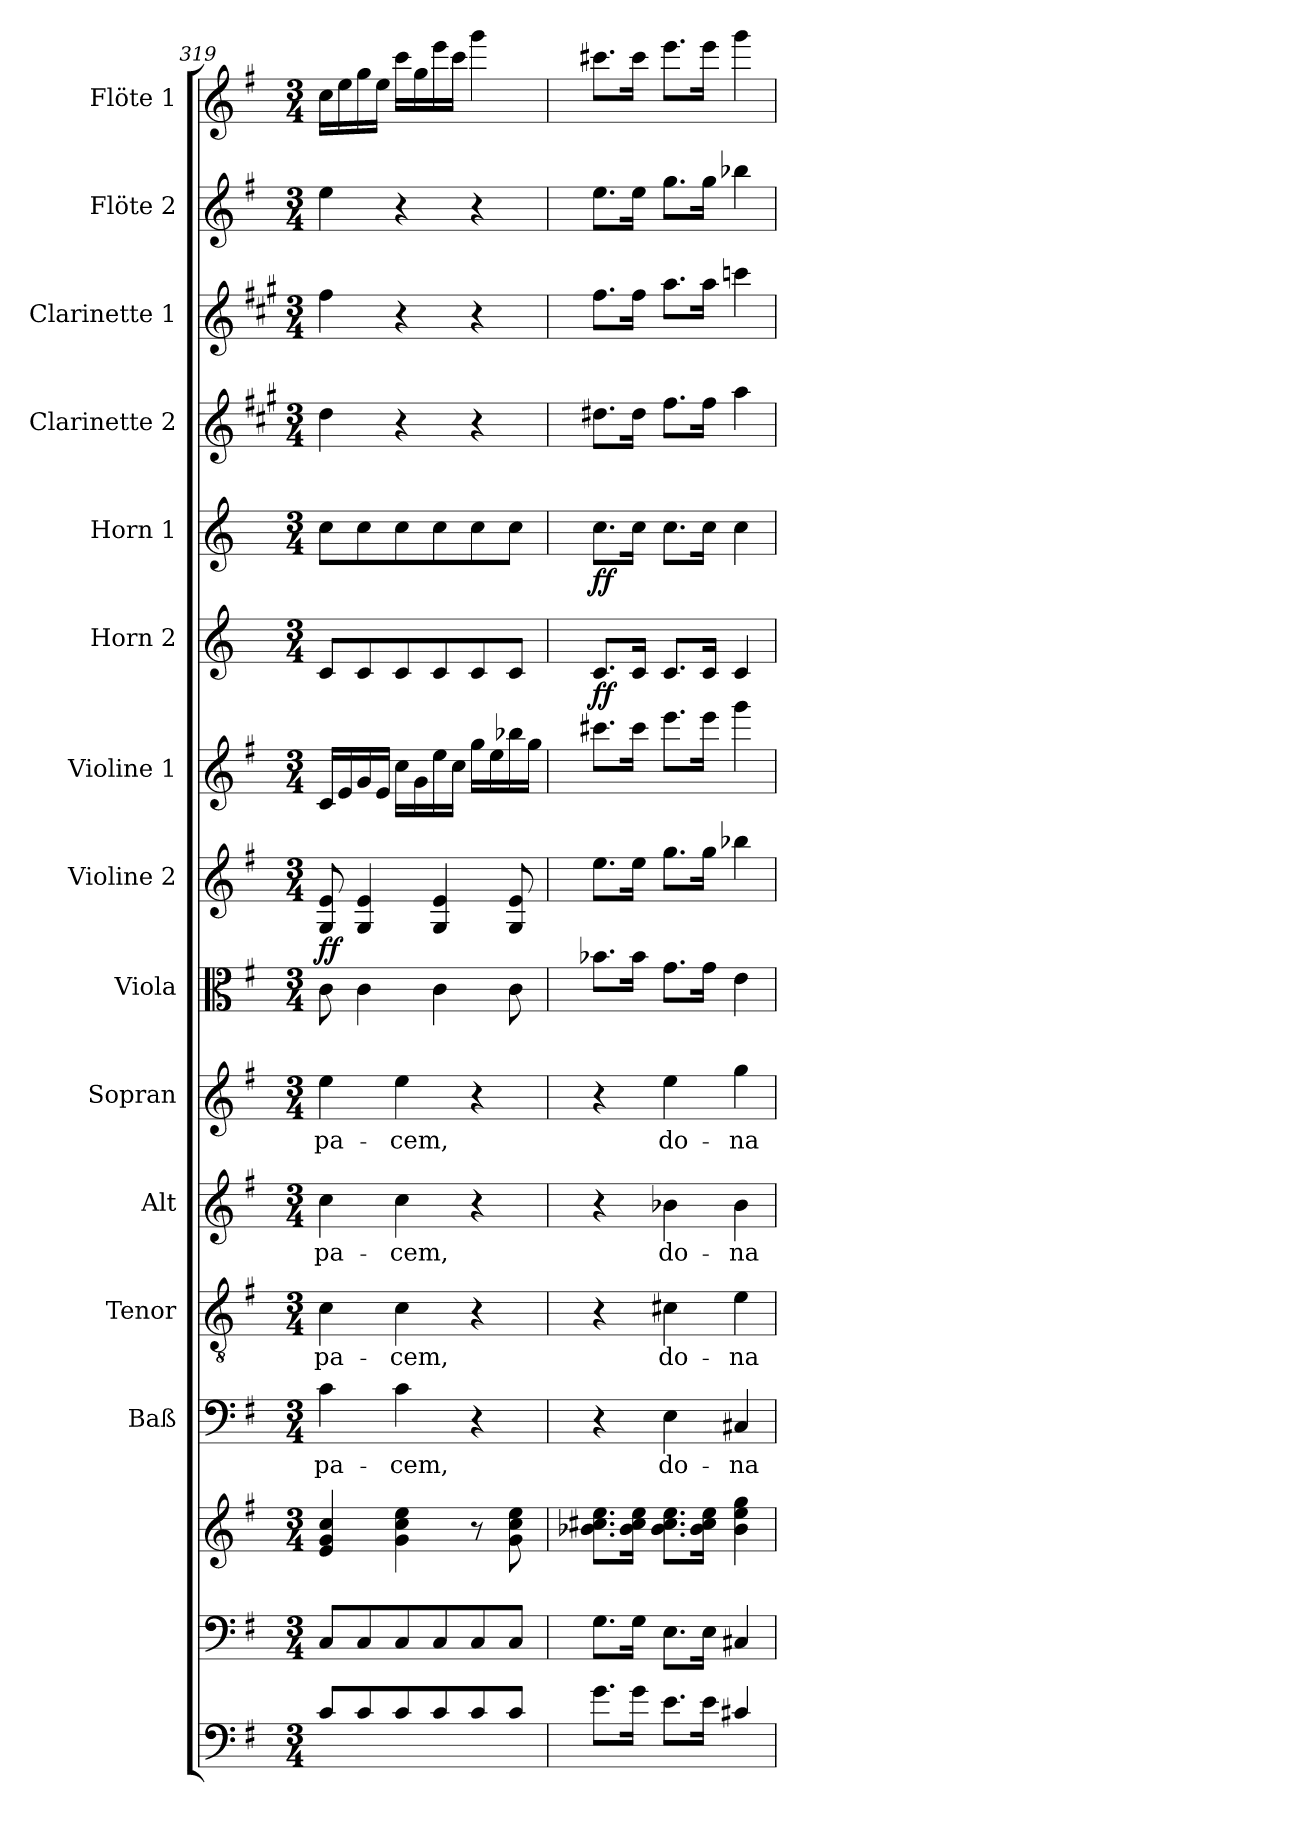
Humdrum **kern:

**kern	**kern	**kern	**kern	**text	**kern	**text	**kern	**text	**kern	**text	**kern	**kern	**dynam	**kern	**kern	**dynam	**kern	**dynam	**kern	**kern	**kern	**kern
*part15	*part14	*part14	*part13	*part13	*part12	*part12	*part11	*part11	*part10	*part10	*part9	*part8	*part8	*part7	*part6	*part6	*part5	*part5	*part4	*part3	*part2	*part1
*staff16	*staff15	*staff14	*staff13	*staff13	*staff12	*staff12	*staff11	*staff11	*staff10	*staff10	*staff9	*staff8	*staff8	*staff7	*staff6	*staff6	*staff5	*staff5	*staff4	*staff3	*staff2	*staff1
*	*	*	*I"Baß	*	*I"Tenor	*	*I"Alt	*	*I"Sopran	*	*I"Viola	*I"Violine 2	*	*I"Violine 1	*I"Horn 2	*	*I"Horn 1	*	*I"Clarinette 2	*I"Clarinette 1	*I"Flöte 2	*I"Flöte 1
*	*	*	*I'Baß	*	*I'Ten	*	*I'Alt	*	*I'Sop	*	*I'Vla.	*I'Vln. 2	*	*I'Vln. 1	*I'Hrn. 2	*	*I'Hrn. 1	*	*I'Cl. 2	*I'Cl. 1	*I'Fl. 2	*I'Fl. 1
*clefF4	*clefF4	*clefG2	*clefF4	*	*clefGv2	*	*clefG2	*	*clefG2	*	*clefC3	*clefG2	*	*clefG2	*clefG2	*	*clefG2	*	*clefG2	*clefG2	*clefG2	*clefG2
*ITrd7c12	*	*	*	*	*	*	*	*	*	*	*	*	*	*	*ITrd3c5	*	*ITrd3c5	*	*ITrd1c2	*ITrd1c2	*	*
*k[f#]	*k[f#]	*k[f#]	*k[f#]	*	*k[f#]	*	*k[f#]	*	*k[f#]	*	*k[f#]	*k[f#]	*	*k[f#]	*k[f#]	*	*k[f#]	*	*k[f#]	*k[f#]	*k[f#]	*k[f#]
*G:	*G:	*G:	*G:	*	*G:	*	*G:	*	*G:	*	*G:	*G:	*	*G:	*G:	*	*G:	*	*G:	*G:	*G:	*G:
*M3/4	*M3/4	*M3/4	*M3/4	*	*M3/4	*	*M3/4	*	*M3/4	*	*M3/4	*M3/4	*	*M3/4	*M3/4	*	*M3/4	*	*M3/4	*M3/4	*M3/4	*M3/4
=319	=319	=319	=319	=319	=319	=319	=319	=319	=319	=319	=319	=319	=319	=319	=319	=319	=319	=319	=319	=319	=319	=319
!	!	!	!	!LO:LY:b	!	!LO:LY:b	!	!LO:LY:b	!	!LO:LY:b	!	!	!LO:DY:b	!	!	!	!	!	!	!	!	!
8C/L	8C/L	4e/ 4g/ 4cc/	4c\	pa-	4c\	pa-	4cc\	pa-	4ee\	pa-	8c\	8G/ 8e/	ff	16c/LL	8G/L	.	8g\L	.	4cc\	4ee\	4ee\	16cc\LL
.	.	.	.	.	.	.	.	.	.	.	.	.	.	16e/	.	.	.	.	.	.	.	16ee\
8C/	8C/	.	.	.	.	.	.	.	.	.	4c\	4G/ 4e/	.	16g/	8G/	.	8g\	.	.	.	.	16gg\
.	.	.	.	.	.	.	.	.	.	.	.	.	.	16e/JJ	.	.	.	.	.	.	.	16ee\JJ
!	!	!	!	!LO:LY:b	!	!LO:LY:b	!	!LO:LY:b	!	!LO:LY:b	!	!	!	!	!	!	!	!	!	!	!	!
8C/	8C/	4g\ 4cc\ 4ee\	4c\	-cem,	4c\	-cem,	4cc\	-cem,	4ee\	-cem,	.	.	.	16cc\LL	8G/	.	8g\	.	4r	4r	4r	16ccc\LL
.	.	.	.	.	.	.	.	.	.	.	.	.	.	16g\	.	.	.	.	.	.	.	16gg\
8C/	8C/	.	.	.	.	.	.	.	.	.	4c\	4G/ 4e/	.	16ee\	8G/	.	8g\	.	.	.	.	16eee\
.	.	.	.	.	.	.	.	.	.	.	.	.	.	16cc\JJ	.	.	.	.	.	.	.	16ccc\JJ
8C/	8C/	8r	4r	.	4r	.	4r	.	4r	.	.	.	.	16gg\LL	8G/	.	8g\	.	4r	4r	4r	4ggg\
.	.	.	.	.	.	.	.	.	.	.	.	.	.	16ee\	.	.	.	.	.	.	.	.
8C/J	8C/J	8g\ 8cc\ 8ee\	.	.	.	.	.	.	.	.	8c\	8G/ 8e/	.	16bb-X\	8G/J	.	8g\J	.	.	.	.	.
.	.	.	.	.	.	.	.	.	.	.	.	.	.	16gg\JJ	.	.	.	.	.	.	.	.
=320	=320	=320	=320	=320	=320	=320	=320	=320	=320	=320	=320	=320	=320	=320	=320	=320	=320	=320	=320	=320	=320	=320
!	!	!	!	!	!	!	!	!	!	!	!	!	!	!	!	!LO:DY:b	!	!LO:DY:b	!	!	!	!
8.G\L	8.G\L	8.b-X\ 8.cc#X\ 8.ee\L	4r	.	4r	.	4r	.	4r	.	8.b-X\L	8.ee\L	.	8.ccc#X\L	8.G/L	ff	8.g\L	ff	8.cc#X\L	8.ee\L	8.ee\L	8.ccc#X\L
16G\Jk	16G\Jk	16b-\ 16cc#\ 16ee\Jk	.	.	.	.	.	.	.	.	16b-\Jk	16ee\Jk	.	16ccc#\Jk	16G/Jk	.	16g\Jk	.	16cc#\Jk	16ee\Jk	16ee\Jk	16ccc#\Jk
!	!	!	!	!LO:LY:b	!	!LO:LY:b	!	!LO:LY:b	!	!LO:LY:b	!	!	!	!	!	!	!	!	!	!	!	!
8.E\L	8.E\L	8.b-\ 8.cc#\ 8.ee\L	4E\	do-	4c#X\	do-	4b-X\	do-	4ee\	do-	8.g\L	8.gg\L	.	8.eee\L	8.G/L	.	8.g\L	.	8.ee\L	8.gg\L	8.gg\L	8.eee\L
16E\Jk	16E\Jk	16b-\ 16cc#\ 16ee\Jk	.	.	.	.	.	.	.	.	16g\Jk	16gg\Jk	.	16eee\Jk	16G/Jk	.	16g\Jk	.	16ee\Jk	16gg\Jk	16gg\Jk	16eee\Jk
!	!	!	!	!LO:LY:b	!	!LO:LY:b	!	!LO:LY:b	!	!LO:LY:b	!	!	!	!	!	!	!	!	!	!	!	!
4C#X/	4C#X/	4b-\ 4ee\ 4gg\	4C#X/	-na	4e\	-na	4b-\	-na	4gg\	-na	4e\	4bb-X\	.	4ggg\	4G/	.	4g\	.	4gg\	4bb-X\	4bb-X\	4ggg\
=	=	=	=	=	=	=	=	=	=	=	=	=	=	=	=	=	=	=	=	=	=	=
*-	*-	*-	*-	*-	*-	*-	*-	*-	*-	*-	*-	*-	*-	*-	*-	*-	*-	*-	*-	*-	*-	*-
